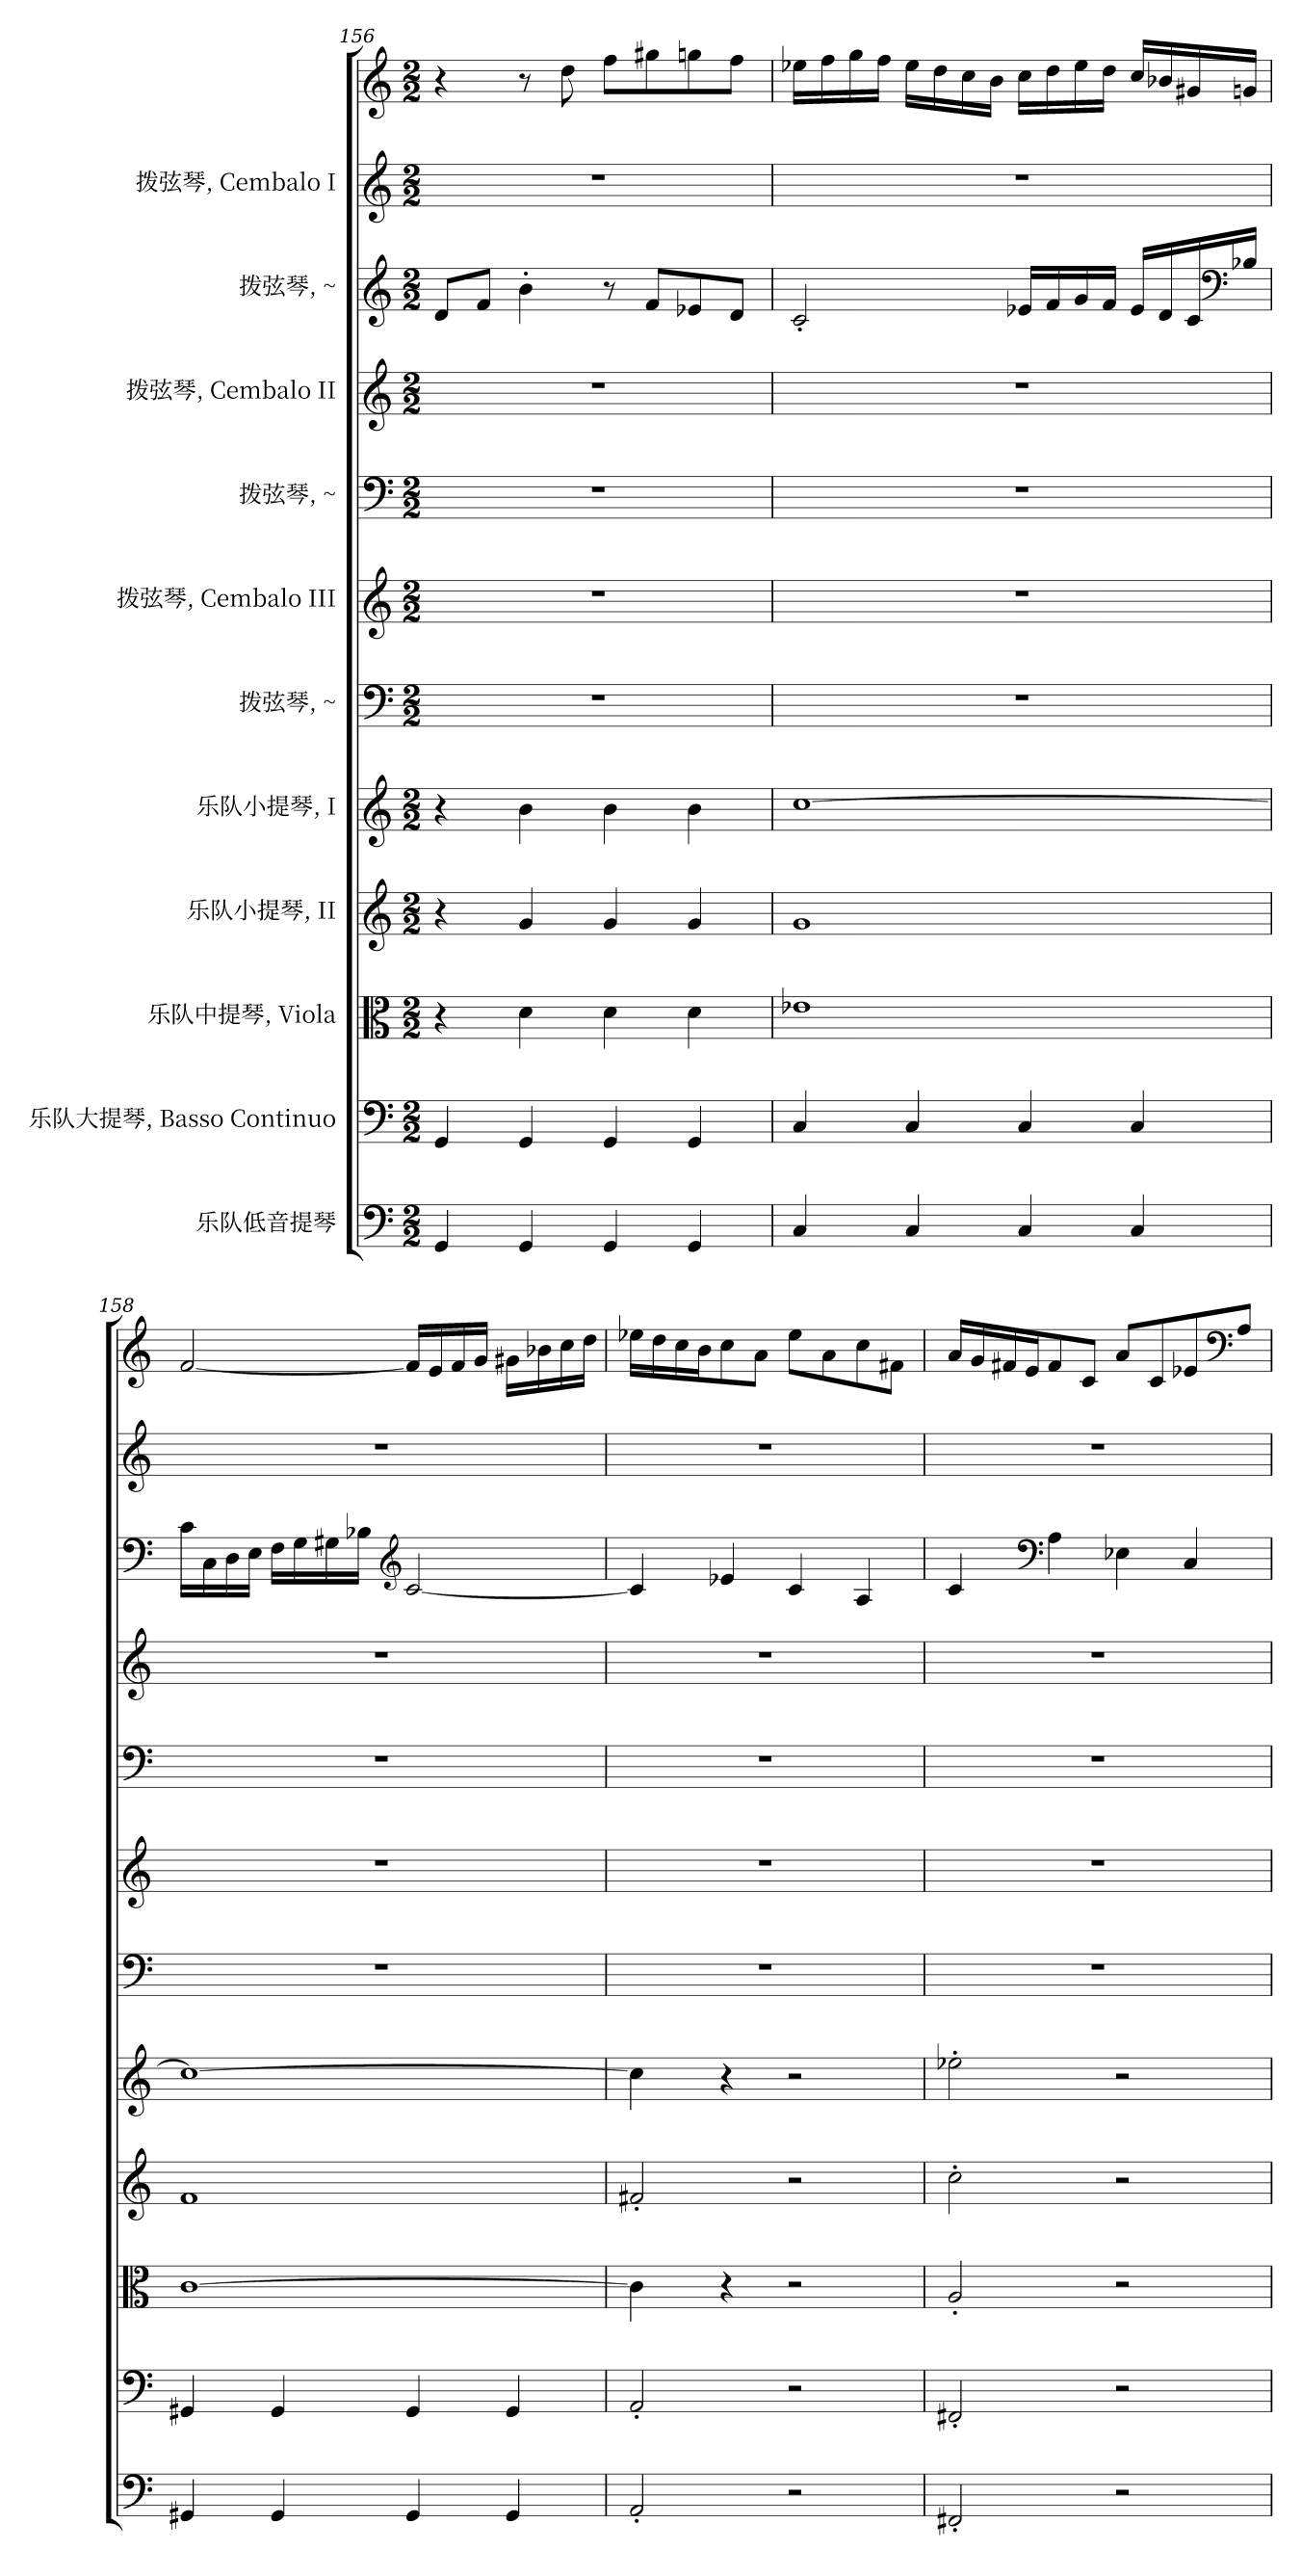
**kern	**kern	**kern	**kern	**kern	**kern	**kern	**kern	**kern	**kern	**kern	**kern
*part11	*part10	*part9	*part8	*part7	*part6	*part5	*part4	*part3	*part2	*part1	*part1
*staff12	*staff11	*staff10	*staff9	*staff8	*staff7	*staff6	*staff5	*staff4	*staff3	*staff2	*staff1
*I"乐队低音提琴	*I"乐队大提琴, Basso Continuo	*I"乐队中提琴, Viola	*I"乐队小提琴, II	*I"乐队小提琴, I	*I"拨弦琴, ~	*I"拨弦琴, Cembalo III	*I"拨弦琴, ~	*I"拨弦琴, Cembalo II	*I"拨弦琴, ~	*I"拨弦琴, Cembalo I	*
!!LO:PB:g=z
*clefF4	*clefF4	*clefC3	*clefG2	*clefG2	*clefF4	*clefG2	*clefF4	*clefG2	*clefG2	*clefG2	*clefG2
*ITrd7c12	*	*	*	*	*	*	*	*	*	*	*
*k[]	*k[]	*k[]	*k[]	*k[]	*k[]	*k[]	*k[]	*k[]	*k[]	*k[]	*k[]
*M2/2	*M2/2	*M2/2	*M2/2	*M2/2	*M2/2	*M2/2	*M2/2	*M2/2	*M2/2	*M2/2	*M2/2
=156	=156	=156	=156	=156	=156	=156	=156	=156	=156	=156	=156
4GGG/	4GG/	4r	4r	4r	1r	1r	1r	1r	8d/L	1r	4r
.	.	.	.	.	.	.	.	.	8f/J	.	.
4GGG/	4GG/	4d\	4g/	4b\	.	.	.	.	4b'\	.	8r
.	.	.	.	.	.	.	.	.	.	.	8dd\
4GGG/	4GG/	4d\	4g/	4b\	.	.	.	.	8r	.	8ff\L
.	.	.	.	.	.	.	.	.	8f/L	.	8gg#X\
4GGG/	4GG/	4d\	4g/	4b\	.	.	.	.	8e-X/	.	8ggn\
.	.	.	.	.	.	.	.	.	8d/J	.	8ff\J
=157	=157	=157	=157	=157	=157	=157	=157	=157	=157	=157	=157
4CC/	4C/	1e-X	1g	[1cc	1r	1r	1r	1r	2c'/	1r	16ee-X\LL
.	.	.	.	.	.	.	.	.	.	.	16ff\
.	.	.	.	.	.	.	.	.	.	.	16gg\
.	.	.	.	.	.	.	.	.	.	.	16ff\JJ
4CC/	4C/	.	.	.	.	.	.	.	.	.	16ee-\LL
.	.	.	.	.	.	.	.	.	.	.	16dd\
.	.	.	.	.	.	.	.	.	.	.	16cc\
.	.	.	.	.	.	.	.	.	.	.	16b\JJ
4CC/	4C/	.	.	.	.	.	.	.	16e-X/LL	.	16cc\LL
.	.	.	.	.	.	.	.	.	16f/	.	16dd\
.	.	.	.	.	.	.	.	.	16g/	.	16ee-\
.	.	.	.	.	.	.	.	.	16f/JJ	.	16dd\JJ
4CC/	4C/	.	.	.	.	.	.	.	16e-/LL	.	16cc/LL
.	.	.	.	.	.	.	.	.	16d/	.	16b-X/
.	.	.	.	.	.	.	.	.	16c/	.	16g#X/
*	*	*	*	*	*	*	*	*	*clefF4	*	*
.	.	.	.	.	.	.	.	.	16B-X/JJ	.	16gn/JJ
!!LO:PB:g=z
=158	=158	=158	=158	=158	=158	=158	=158	=158	=158	=158	=158
4GGG#X/	4GG#X/	[1c	1f	1cc_	1r	1r	1r	1r	16c\LL	1r	[2f/
.	.	.	.	.	.	.	.	.	16C\	.	.
.	.	.	.	.	.	.	.	.	16D\	.	.
.	.	.	.	.	.	.	.	.	16E\JJ	.	.
4GGG#/	4GG#/	.	.	.	.	.	.	.	16F\LL	.	.
.	.	.	.	.	.	.	.	.	16G\	.	.
.	.	.	.	.	.	.	.	.	16G#X\	.	.
.	.	.	.	.	.	.	.	.	16B-X\JJ	.	.
*	*	*	*	*	*	*	*	*	*clefG2	*	*
4GGG#/	4GG#/	.	.	.	.	.	.	.	[2c/	.	16f/LL]
.	.	.	.	.	.	.	.	.	.	.	16e/
.	.	.	.	.	.	.	.	.	.	.	16f/
.	.	.	.	.	.	.	.	.	.	.	16g/JJ
4GGG#/	4GG#/	.	.	.	.	.	.	.	.	.	16g#X\LL
.	.	.	.	.	.	.	.	.	.	.	16b-X\
.	.	.	.	.	.	.	.	.	.	.	16cc\
.	.	.	.	.	.	.	.	.	.	.	16dd\JJ
=159	=159	=159	=159	=159	=159	=159	=159	=159	=159	=159	=159
2AAA'/	2AA'/	4c\]	2f#X'/	4cc\]	1r	1r	1r	1r	4c/]	1r	16ee-X\LL
.	.	.	.	.	.	.	.	.	.	.	16dd\
.	.	.	.	.	.	.	.	.	.	.	16cc\
.	.	.	.	.	.	.	.	.	.	.	16b\J
.	.	4r	.	4r	.	.	.	.	4e-X/	.	8cc\
.	.	.	.	.	.	.	.	.	.	.	8a\J
2r	2r	2r	2r	2r	.	.	.	.	4c/	.	8ee-\L
.	.	.	.	.	.	.	.	.	.	.	8a\
.	.	.	.	.	.	.	.	.	4A/	.	8cc\
.	.	.	.	.	.	.	.	.	.	.	8f#X\J
!!LO:PB:g=z
=160	=160	=160	=160	=160	=160	=160	=160	=160	=160	=160	=160
2FFF#X'/	2FF#X'/	2A'/	2cc'\	2ee-X'\	1r	1r	1r	1r	4c/	1r	16a/LL
.	.	.	.	.	.	.	.	.	.	.	16g/
.	.	.	.	.	.	.	.	.	.	.	16f#X/
.	.	.	.	.	.	.	.	.	.	.	16e/J
*	*	*	*	*	*	*	*	*	*clefF4	*	*
.	.	.	.	.	.	.	.	.	4A\	.	8f#/
.	.	.	.	.	.	.	.	.	.	.	8c/J
2r	2r	2r	2r	2r	.	.	.	.	4E-X\	.	8a/L
.	.	.	.	.	.	.	.	.	.	.	8c/
.	.	.	.	.	.	.	.	.	4C/	.	8e-X/
*	*	*	*	*	*	*	*	*	*	*	*clefF4
.	.	.	.	.	.	.	.	.	.	.	8A/J
=	=	=	=	=	=	=	=	=	=	=	=
*-	*-	*-	*-	*-	*-	*-	*-	*-	*-	*-	*-
